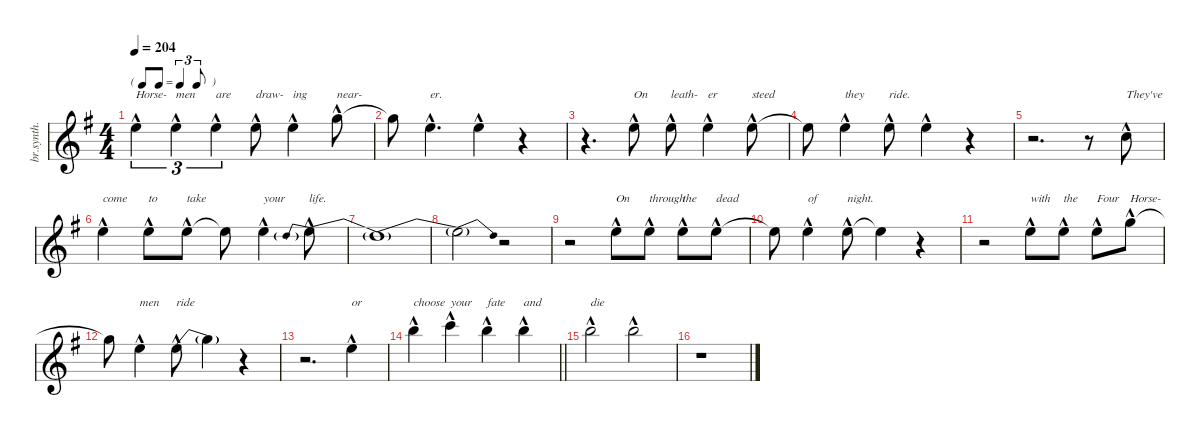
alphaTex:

\defaultSystemsLayout 4
\hideDynamics
\bracketExtendMode nobrackets
\otherSystemsTrackNameOrientation horizontal
\track ("Vocals" "br.synth.") {defaultSystemsLayout 16 mute instrument synthbrass2}
\staff {score}
\tuning (E4 B3 G3 D3 A2 E2)
\displaytranspose 12
\ts (4 4)
\tf triplet8th
\tempo 204
\clef g2
\ks eminor
0.1{hac acc forcenatural}.4{tu (3 2) txt "Horse-" dy f beam Down} 0.1{hac acc forcenatural}.4{tu (3 2) txt "men" beam Down} 0.1{hac acc forcenatural}.4{tu (3 2) txt "are" beam Down} 0.1{hac acc forcenatural}.8{txt "draw-" beam Down} 0.1{hac acc forcenatural}.4{txt "ing" beam Down} 3.1{hac acc forcenatural}.8{txt "near-" beam Down} |
3.1{t acc forcenatural}.8{beam Down} 5.2{hac acc forcenatural}.4{d txt "er." beam Down} 5.2{hac acc forcenatural}.4{beam Down} r.4{beam Down} |
r.4{d beam Down} 0.1{hac acc forcenatural}.8{txt "On" beam Down} 0.1{hac acc forcenatural}.8{txt "leath-" beam Down} 0.1{hac acc forcenatural}.4{txt "er" beam Down} 0.1{hac acc forcenatural}.8{txt "steed" beam Down} |
0.1{t acc forcenatural}.8{beam Down} 0.1{hac acc forcenatural}.4{txt "they" beam Down} 5.2{hac acc forcenatural}.8{txt "ride." beam Down} 5.2{hac acc forcenatural}.4{beam Down} r.4{beam Down} |
r.2{d beam Down} r.8{beam Down} 1.2{hac acc forcenatural}.8{txt "They've" beam Down} |
0.1{hac acc forcenatural}.4{txt "come" beam Down} 0.1{hac acc forcenatural}.8{txt "to" beam Down} 0.1{hac acc forcenatural}.8{txt "take" beam Down} 0.1{t acc forcenatural}.8{beam Down} 0.1{hac acc forcenatural}.4{txt "your" beam Down} 3.2{be (prebendrelease 0 4 60 0) hac}.8{txt "life." beam Down} |
3.2{be (bend 0 0 60 4) t acc forcenatural}.1{beam Down} |
3.2{be (release 0 4 60 0) t}.2{beam Down} r.2{beam Down} |
r.2{beam Down} 0.1{hac acc forcenatural}.8{txt "On" beam Down} 0.1{hac acc forcenatural}.8{txt "through" beam Down} 0.1{hac acc forcenatural}.8{txt "the" beam Down} 0.1{hac acc forcenatural}.8{txt "dead" beam Down} |
0.1{t acc forcenatural}.8{beam Down} 0.1{hac acc forcenatural}.4{txt "of" beam Down} 0.1{hac acc forcenatural}.8{txt "night." beam Down} 0.1{t acc forcenatural}.4{beam Down} r.4{beam Down} |
r.2{beam Down} 0.1{hac acc forcenatural}.8{txt "with" beam Down} 0.1{hac acc forcenatural}.8{txt "the" beam Down} 0.1{hac acc forcenatural}.8{txt "Four" beam Down} 3.1{hac acc forcenatural}.8{txt "Horse-" beam Down} |
3.1{t acc forcenatural}.8{beam Down} 0.1{hac acc forcenatural}.4{txt "men" beam Down} 0.1{be (bend 0 0 60 6) hac acc forcenatural}.8{txt "ride" beam Down} 0.1{be (hold 0 6 60 6) t}.4{beam Down} r.4{beam Down} |
r.2{d beam Down} 0.1{hac acc forcenatural}.4{txt "or" beam Down} |
\barLineRight lightlight
7.1{hac acc forcenatural}.4{txt "choose" beam Down} 8.1{hac acc forcenatural}.4{txt "your" beam Down} 7.1{hac acc forcenatural}.4{txt "fate" beam Down} 7.1{hac acc forcenatural}.4{txt "and" beam Down} |
7.1{hac acc forcenatural}.2{txt "die" beam Down} 7.1{hac acc forcenatural}.2{beam Down} |
r.1{beam Down}
